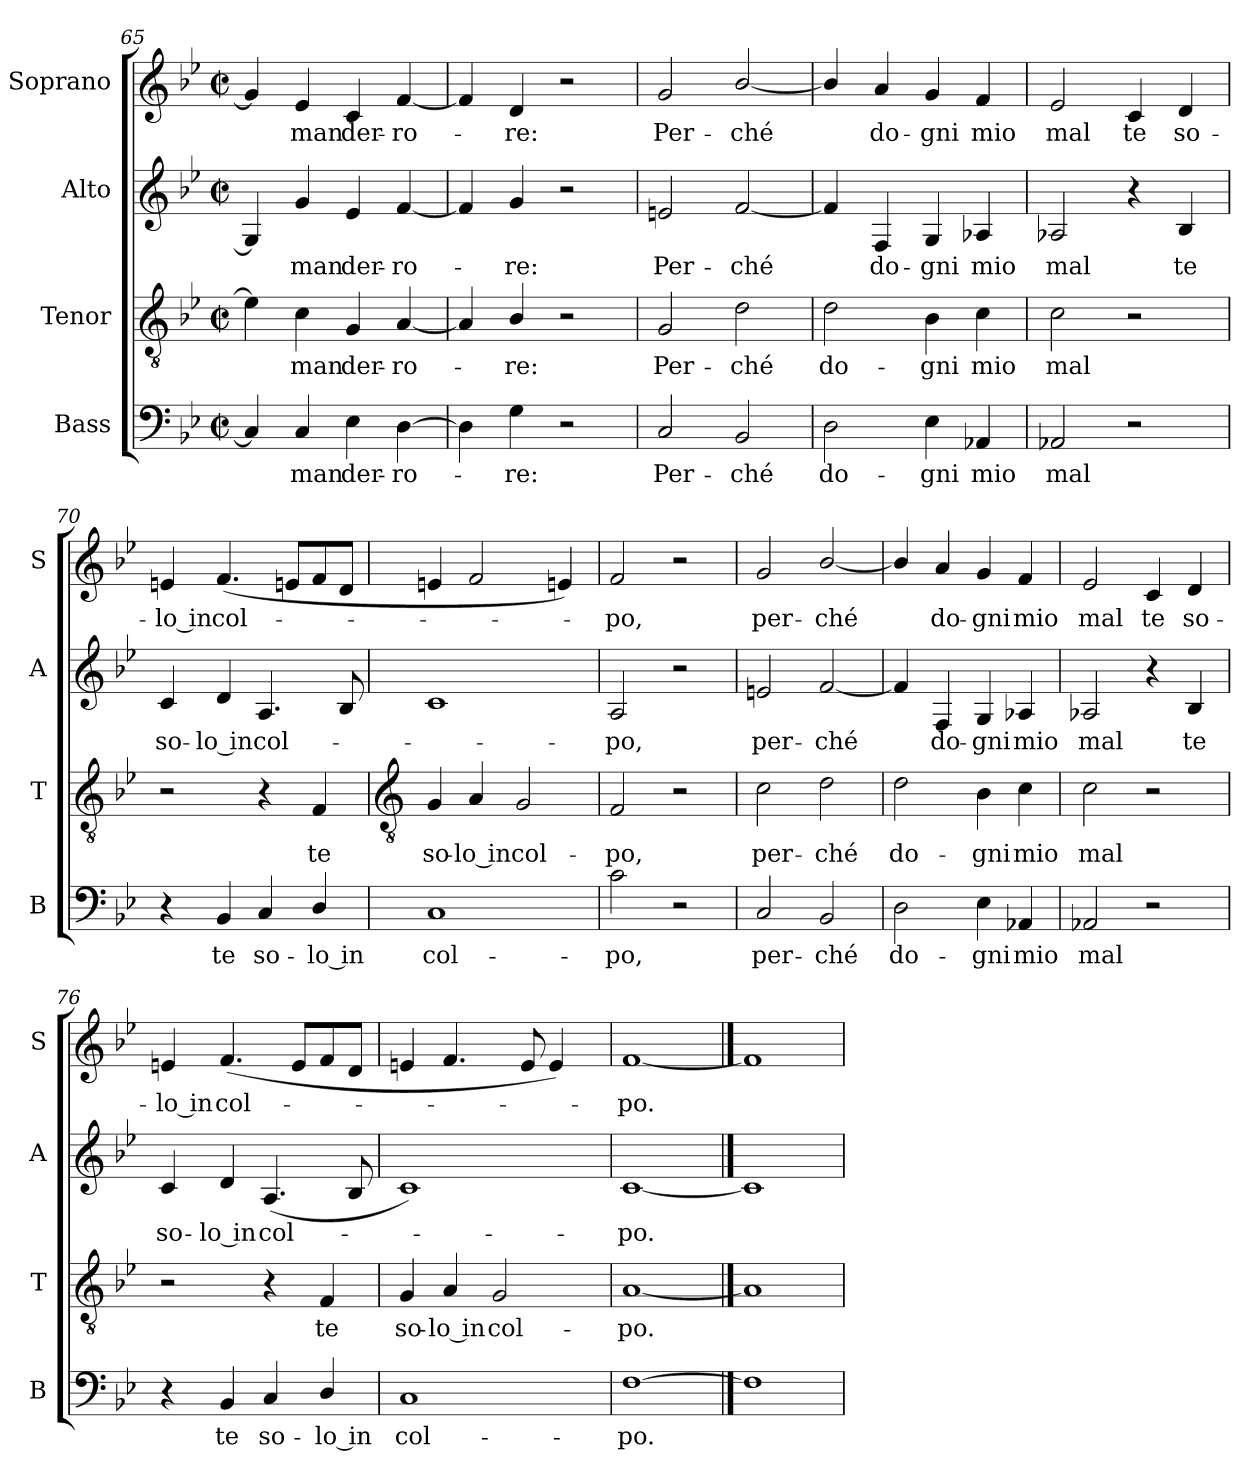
**kern	**text	**kern	**text	**kern	**text	**kern	**text
*part4	*part4	*part3	*part3	*part2	*part2	*part1	*part1
*staff4	*staff4	*staff3	*staff3	*staff2	*staff2	*staff1	*staff1
*I"Bass	*	*I"Tenor	*	*I"Alto	*	*I"Soprano	*
*I'B	*	*I'T	*	*I'A	*	*I'S	*
*clefF4	*	*clefGv2	*	*clefG2	*	*clefG2	*
*k[b-e-]	*	*k[b-e-]	*	*k[b-e-]	*	*k[b-e-]	*
*B-:	*	*B-:	*	*B-:	*	*B-:	*
*M2/2	*	*M2/2	*	*M2/2	*	*M2/2	*
*met(c|)	*	*met(c|)	*	*met(c|)	*	*met(c|)	*
=65	=65	=65	=65	=65	=65	=65	=65
4C]	.	4e-]	.	4G]	.	4g]	.
!	!LO:LY:b	!	!LO:LY:b	!	!LO:LY:b	!	!LO:LY:b
4C	man	4c	man	4g	man	4e-	man
!	!LO:LY:b	!	!LO:LY:b	!	!LO:LY:b	!	!LO:LY:b
4E-	der-	4G	der-	4e-	der-	4c	der-
!	!LO:LY:b	!	!LO:LY:b	!	!LO:LY:b	!	!LO:LY:b
[4D	-ro-	[4A	-ro-	[4f	-ro-	[4f	-ro-
=66	=66	=66	=66	=66	=66	=66	=66
4D]	.	4A]	.	4f]	.	4f]	.
!	!LO:LY:b	!	!LO:LY:b	!	!LO:LY:b	!	!LO:LY:b
4G	re:	4B-/	re:	4g	re:	4d	re:
2r	.	2r	.	2r	.	2r	.
=67	=67	=67	=67	=67	=67	=67	=67
!	!LO:LY:b	!	!LO:LY:b	!	!LO:LY:b	!	!LO:LY:b
2C	Per-	2G	Per-	2en	Per-	2g	Per-
!	!LO:LY:b	!	!LO:LY:b	!	!LO:LY:b	!	!LO:LY:b
2BB-	-ché	2d	-ché	[2f	-ché	[2b-/	-ché
=68	=68	=68	=68	=68	=68	=68	=68
!	!LO:LY:b	!	!LO:LY:b	!	!	!	!
2D	do-	2d	do-	4f]	.	4b-/]	.
!	!	!	!	!	!LO:LY:b	!	!LO:LY:b
.	.	.	.	4F	do-	4a	do-
!	!LO:LY:b	!	!LO:LY:b	!	!LO:LY:b	!	!LO:LY:b
4E-	-gni	4B-	-gni	4G	-gni	4g	-gni
!	!LO:LY:b	!	!LO:LY:b	!	!LO:LY:b	!	!LO:LY:b
4AA-X	mio	4c	mio	4A-X	mio	4f	mio
=69	=69	=69	=69	=69	=69	=69	=69
!	!LO:LY:b	!	!LO:LY:b	!	!LO:LY:b	!	!LO:LY:b
2AA-X	mal	2c	mal	2A-X	mal	2e-	mal
!	!	!	!	!	!	!	!LO:LY:b
2r	.	2r	.	4r	.	4c	te
!	!	!	!	!	!LO:LY:b	!	!LO:LY:b
.	.	.	.	4B-	te	4d	so-
=70	=70	=70	=70	=70	=70	=70	=70
!	!	!	!	!	!LO:LY:b	!	!LO:LY:b
4r	.	2r	.	4c	so-	4en	-lo in
!	!LO:LY:b	!	!	!	!LO:LY:b	!	!LO:LY:b
4BB-	te	.	.	4d	-lo in	(<4.f	col-
!	!LO:LY:b	!	!	!	!LO:LY:b	!	!
4C	so-	4r	.	4.A	col-	.	.
.	.	.	.	.	.	8enL	.
!	!LO:LY:b	!	!LO:LY:b	!	!	!	!
4D/	-lo in	4F	te	.	.	8f	.
.	.	.	.	8B-	.	8dJ	.
!!LO:LB:g=z
=71	=71	=71	=71	=71	=71	=71	=71
*	*	*clefGv2	*	*	*	*	*
!	!LO:LY:b	!	!LO:LY:b	!	!	!	!
1C	col-	4G	so-	1c	.	4en	.
!	!	!	!LO:LY:b	!	!	!	!
.	.	4A	-lo in	.	.	2f	.
!	!	!	!LO:LY:b	!	!	!	!
.	.	2G	col-	.	.	.	.
.	.	.	.	.	.	4en)	.
=72	=72	=72	=72	=72	=72	=72	=72
!	!LO:LY:b	!	!LO:LY:b	!	!LO:LY:b	!	!LO:LY:b
2c	-po,	2F	-po,	2A	po,	2f	po,
2r	.	2r	.	2r	.	2r	.
=73	=73	=73	=73	=73	=73	=73	=73
!	!LO:LY:b	!	!LO:LY:b	!	!LO:LY:b	!	!LO:LY:b
2C	per-	2c	per-	2en	per-	2g	per-
!	!LO:LY:b	!	!LO:LY:b	!	!LO:LY:b	!	!LO:LY:b
2BB-	-ché	2d	-ché	[2f	-ché	[2b-/	-ché
=74	=74	=74	=74	=74	=74	=74	=74
!	!LO:LY:b	!	!LO:LY:b	!	!	!	!
2D	do-	2d	do-	4f]	.	4b-/]	.
!	!	!	!	!	!LO:LY:b	!	!LO:LY:b
.	.	.	.	4F	do-	4a	do-
!	!LO:LY:b	!	!LO:LY:b	!	!LO:LY:b	!	!LO:LY:b
4E-	-gni	4B-	-gni	4G	-gni	4g	-gni
!	!LO:LY:b	!	!LO:LY:b	!	!LO:LY:b	!	!LO:LY:b
4AA-X	mio	4c	mio	4A-X	mio	4f	mio
=75	=75	=75	=75	=75	=75	=75	=75
!	!LO:LY:b	!	!LO:LY:b	!	!LO:LY:b	!	!LO:LY:b
2AA-X	mal	2c	mal	2A-X	mal	2e-	mal
!	!	!	!	!	!	!	!LO:LY:b
2r	.	2r	.	4r	.	4c	te
!	!	!	!	!	!LO:LY:b	!	!LO:LY:b
.	.	.	.	4B-	te	4d	so-
=76	=76	=76	=76	=76	=76	=76	=76
!	!	!	!	!	!LO:LY:b	!	!LO:LY:b
4r	.	2r	.	4c	so-	4en	-lo in
!	!LO:LY:b	!	!	!	!LO:LY:b	!	!LO:LY:b
4BB-	te	.	.	4d	-lo in	(<4.f	col-
!	!LO:LY:b	!	!	!	!LO:LY:b	!	!
4C	so-	4r	.	(<4.A	col-	.	.
.	.	.	.	.	.	8eL	.
!	!LO:LY:b	!	!LO:LY:b	!	!	!	!
4D/	-lo in	4F	te	.	.	8f	.
.	.	.	.	8B-	.	8dJ	.
=77	=77	=77	=77	=77	=77	=77	=77
!	!LO:LY:b	!	!LO:LY:b	!	!	!	!
1C	col-	4G	so-	1c)	.	4en	.
!	!	!	!LO:LY:b	!	!	!	!
.	.	4A	-lo in	.	.	4.f	.
!	!	!	!LO:LY:b	!	!	!	!
.	.	2G	col-	.	.	.	.
.	.	.	.	.	.	8e	.
.	.	.	.	.	.	4e)	.
=78	=78	=78	=78	=78	=78	=78	=78
!	!LO:LY:b	!	!LO:LY:b	!	!LO:LY:b	!	!LO:LY:b
[1F	-po.	[1A	-po.	[1c	po.	[1f	po.
==79	==79	==79	==79	==79	==79	==79	==79
1F]	.	1A]	.	1c]	.	1f]	.
=	=	=	=	=	=	=	=
*-	*-	*-	*-	*-	*-	*-	*-
